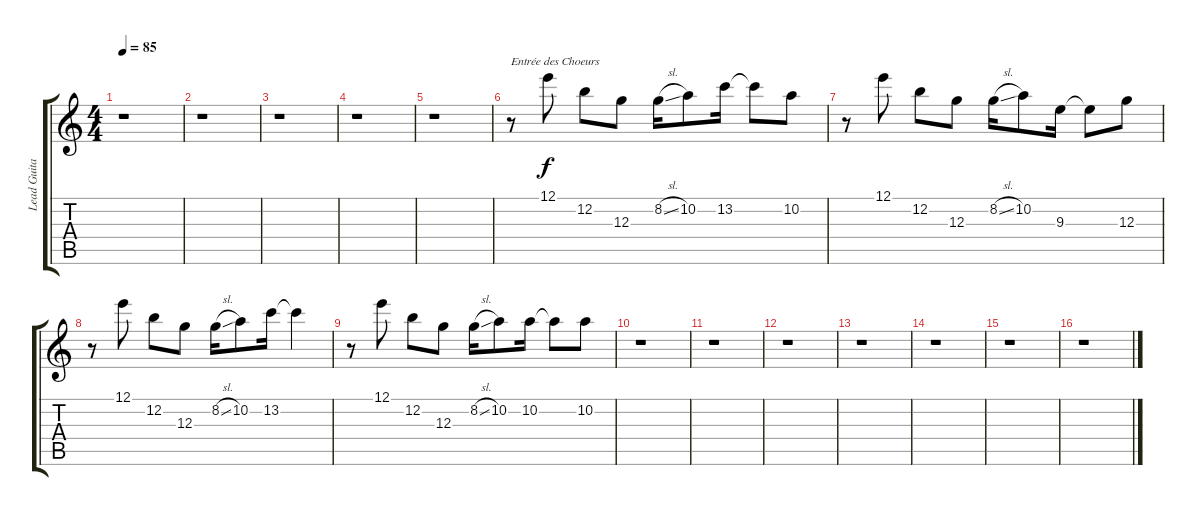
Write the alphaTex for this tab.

\track ("Lead Guitare" "Lead Guita") {instrument electricguitarjazz}
\staff {score tabs}
\tuning (E4 B3 G3 D3 A2 E2) {hide}
\ts (4 4)
\tempo 85
\clef g2
\ks c
r.1{dy f} |
r.1 |
r.1 |
r.1 |
r.1 |
r.8{txt "Entrée des Choeurs"} 12.1.8 12.2.8 12.3.8 8.2{sl}.16 10.2.8 13.2.16 13.2{t}.8 10.2.8 |
r.8 12.1.8 12.2.8 12.3.8 8.2{sl}.16 10.2.8 9.3.16 9.3{t}.8 12.3.8 |
r.8 12.1.8 12.2.8 12.3.8 8.2{sl}.16 10.2.8 13.2.16 13.2{t}.4 |
r.8 12.1.8 12.2.8 12.3.8 8.2{sl}.16 10.2.8 10.2.16 10.2{t}.8 10.2.8 |
r.1 |
r.1 |
r.1 |
r.1 |
r.1 |
r.1 |
r.1
